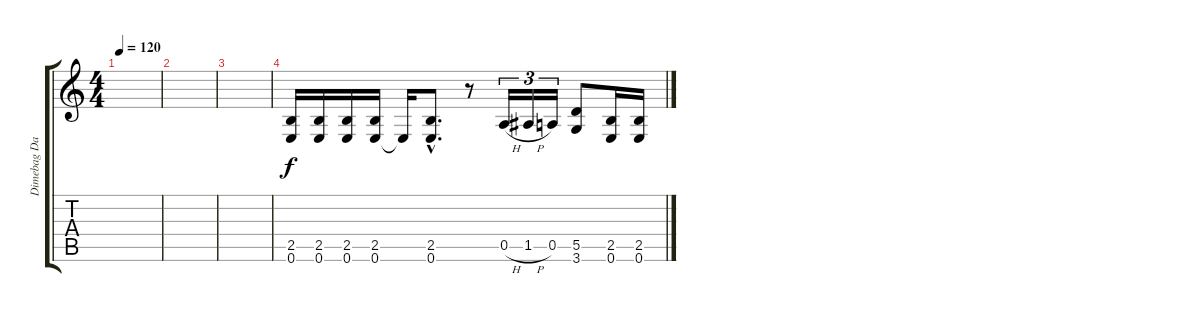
\track ("Dimebag Darell" "Dimebag Da") {instrument distortionguitar}
\staff {score tabs}
\tuning (E4 B3 G3 D3 A2 E2) {hide}
\ts (4 4)
\tempo 120
\clef g2
\ks c
|
|
|
(2.5 0.6).16 (2.5 0.6).16 (2.5 0.6).16 (2.5 0.6).16 0.6{t}.16 (2.5{hac} 0.6{hac}).8{d} r.8 0.5{h}.16{tu (3 2)} 1.5{h}.16{tu (3 2)} 0.5.16{tu (3 2)} (5.5 3.6).8 (2.5 0.6).16 (2.5 0.6).16
